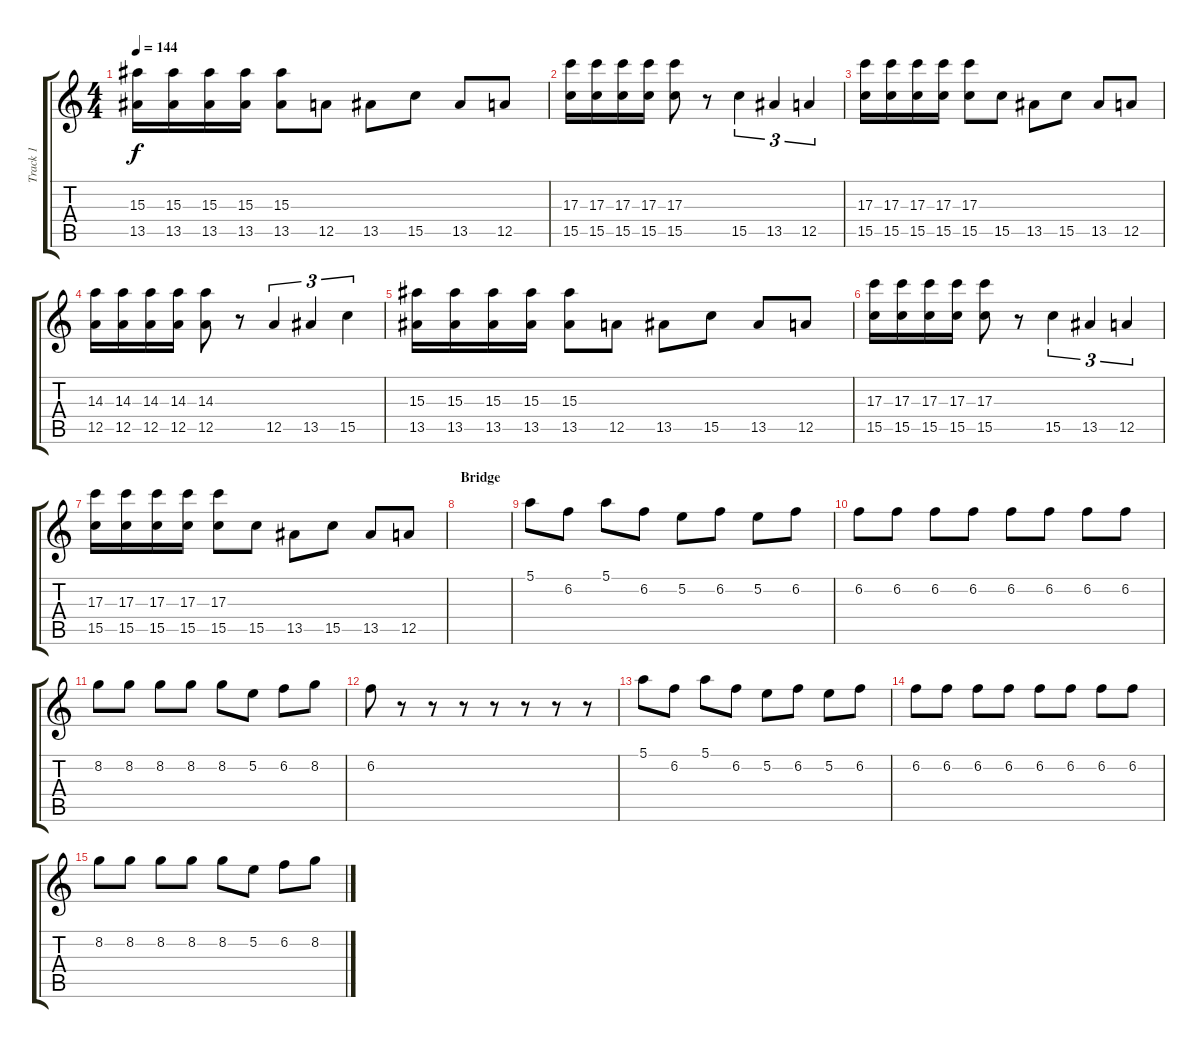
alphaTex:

\track ("Track 1" "Track 1") {instrument distortionguitar}
\staff {score tabs}
\tuning (E4 B3 G3 D3 A2 D2) {hide}
\ts (4 4)
\tempo 144
\clef g2
\ks c
(15.3 13.5).16{dy f} (15.3 13.5).16 (15.3 13.5).16 (15.3 13.5).16 (15.3 13.5).8 12.5.8 13.5.8 15.5.8 13.5.8 12.5.8 |
(17.3 15.5).16 (17.3 15.5).16 (17.3 15.5).16 (17.3 15.5).16 (17.3 15.5).8 r.8 15.5.4{tu (3 2)} 13.5.4{tu (3 2)} 12.5.4{tu (3 2)} |
(17.3 15.5).16 (17.3 15.5).16 (17.3 15.5).16 (17.3 15.5).16 (17.3 15.5).8 15.5.8 13.5.8 15.5.8 13.5.8 12.5.8 |
(14.3 12.5).16 (14.3 12.5).16 (14.3 12.5).16 (14.3 12.5).16 (14.3 12.5).8 r.8 12.5.4{tu (3 2)} 13.5.4{tu (3 2)} 15.5.4{tu (3 2)} |
(15.3 13.5).16 (15.3 13.5).16 (15.3 13.5).16 (15.3 13.5).16 (15.3 13.5).8 12.5.8 13.5.8 15.5.8 13.5.8 12.5.8 |
(17.3 15.5).16 (17.3 15.5).16 (17.3 15.5).16 (17.3 15.5).16 (17.3 15.5).8 r.8 15.5.4{tu (3 2)} 13.5.4{tu (3 2)} 12.5.4{tu (3 2)} |
(17.3 15.5).16 (17.3 15.5).16 (17.3 15.5).16 (17.3 15.5).16 (17.3 15.5).8 15.5.8 13.5.8 15.5.8 13.5.8 12.5.8 |
\section ("" "Bridge")
|
5.1.8 6.2.8 5.1.8 6.2.8 5.2.8 6.2.8 5.2.8 6.2.8 |
6.2.8 6.2.8 6.2.8 6.2.8 6.2.8 6.2.8 6.2.8 6.2.8 |
8.2.8 8.2.8 8.2.8 8.2.8 8.2.8 5.2.8 6.2.8 8.2.8 |
6.2.8 r.8 r.8 r.8 r.8 r.8 r.8 r.8 |
5.1.8 6.2.8 5.1.8 6.2.8 5.2.8 6.2.8 5.2.8 6.2.8 |
6.2.8 6.2.8 6.2.8 6.2.8 6.2.8 6.2.8 6.2.8 6.2.8 |
8.2.8 8.2.8 8.2.8 8.2.8 8.2.8 5.2.8 6.2.8 8.2.8
